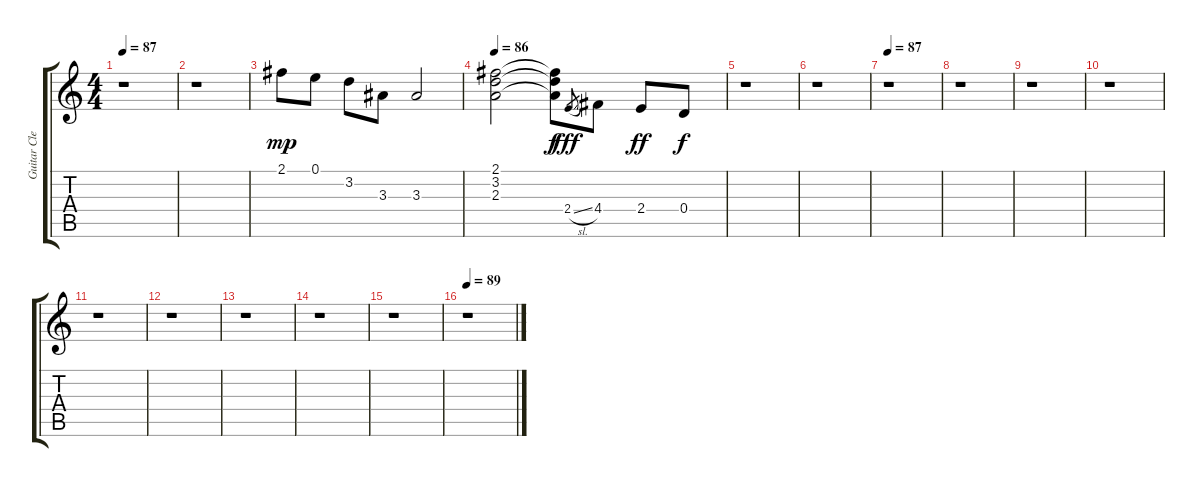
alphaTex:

\track ("Guitar Clean" "Guitar Cle") {instrument electricguitarclean}
\staff {score tabs}
\tuning (E4 B3 G3 D3 A2 E2) {hide}
\ts (4 4)
\tempo 87
\clef g2
\ks c
r.1{dy mp} |
r.1 |
2.1.8 0.1.8 3.2.8 3.3.8 3.3.2 |
\tempo 86
(2.1 3.2 2.3).2 (2.1{t} 3.2{t} 2.3{t}).8{dy f} 2.4{sl}.8{gr dy fff} 4.4.8 2.4.8{dy ff} 0.4.8{dy f} |
r.1 |
r.1 |
\tempo 87
r.1 |
r.1 |
r.1 |
r.1 |
r.1 |
r.1 |
r.1 |
r.1 |
r.1 |
\tempo 89
r.1
